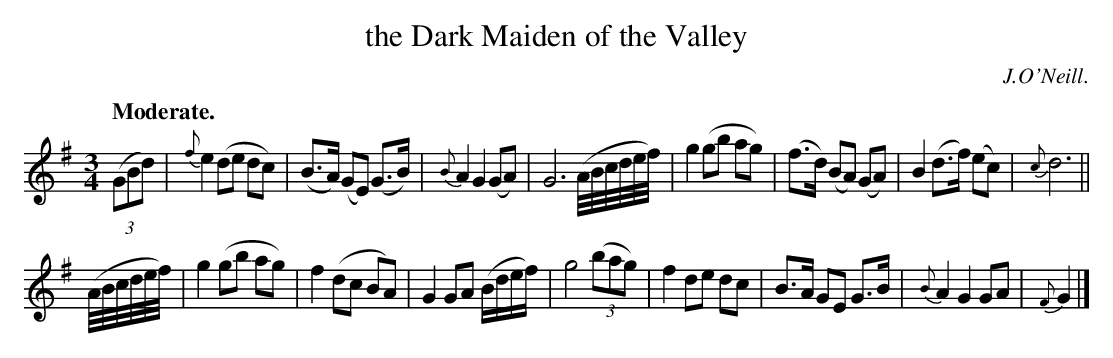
X:1
T: the Dark Maiden of the Valley
O: J.O'Neill.
Q: "Moderate."
M: 3/4
L: 1/8
K: G
((3GBd) | {f}e2 (de dc) | (B>A) (GE) (G>B) | {B}A2 G2 (GA) | G6 \
(A//B//c//d//e//f//) | g2 (gb ag) | (f>d) (BA) (GA) | B2 (d>f) (ec) | {c}d6 ||
(A//B//c//d//e//f//) | g2 (gb ag) | f2 (dc BA) | G2 GA (B/d/e/f/) | g4 \
((3bag) | f2 de dc | B>A GE G>B | {B}A2 G2 GA | {F}G2 |]
